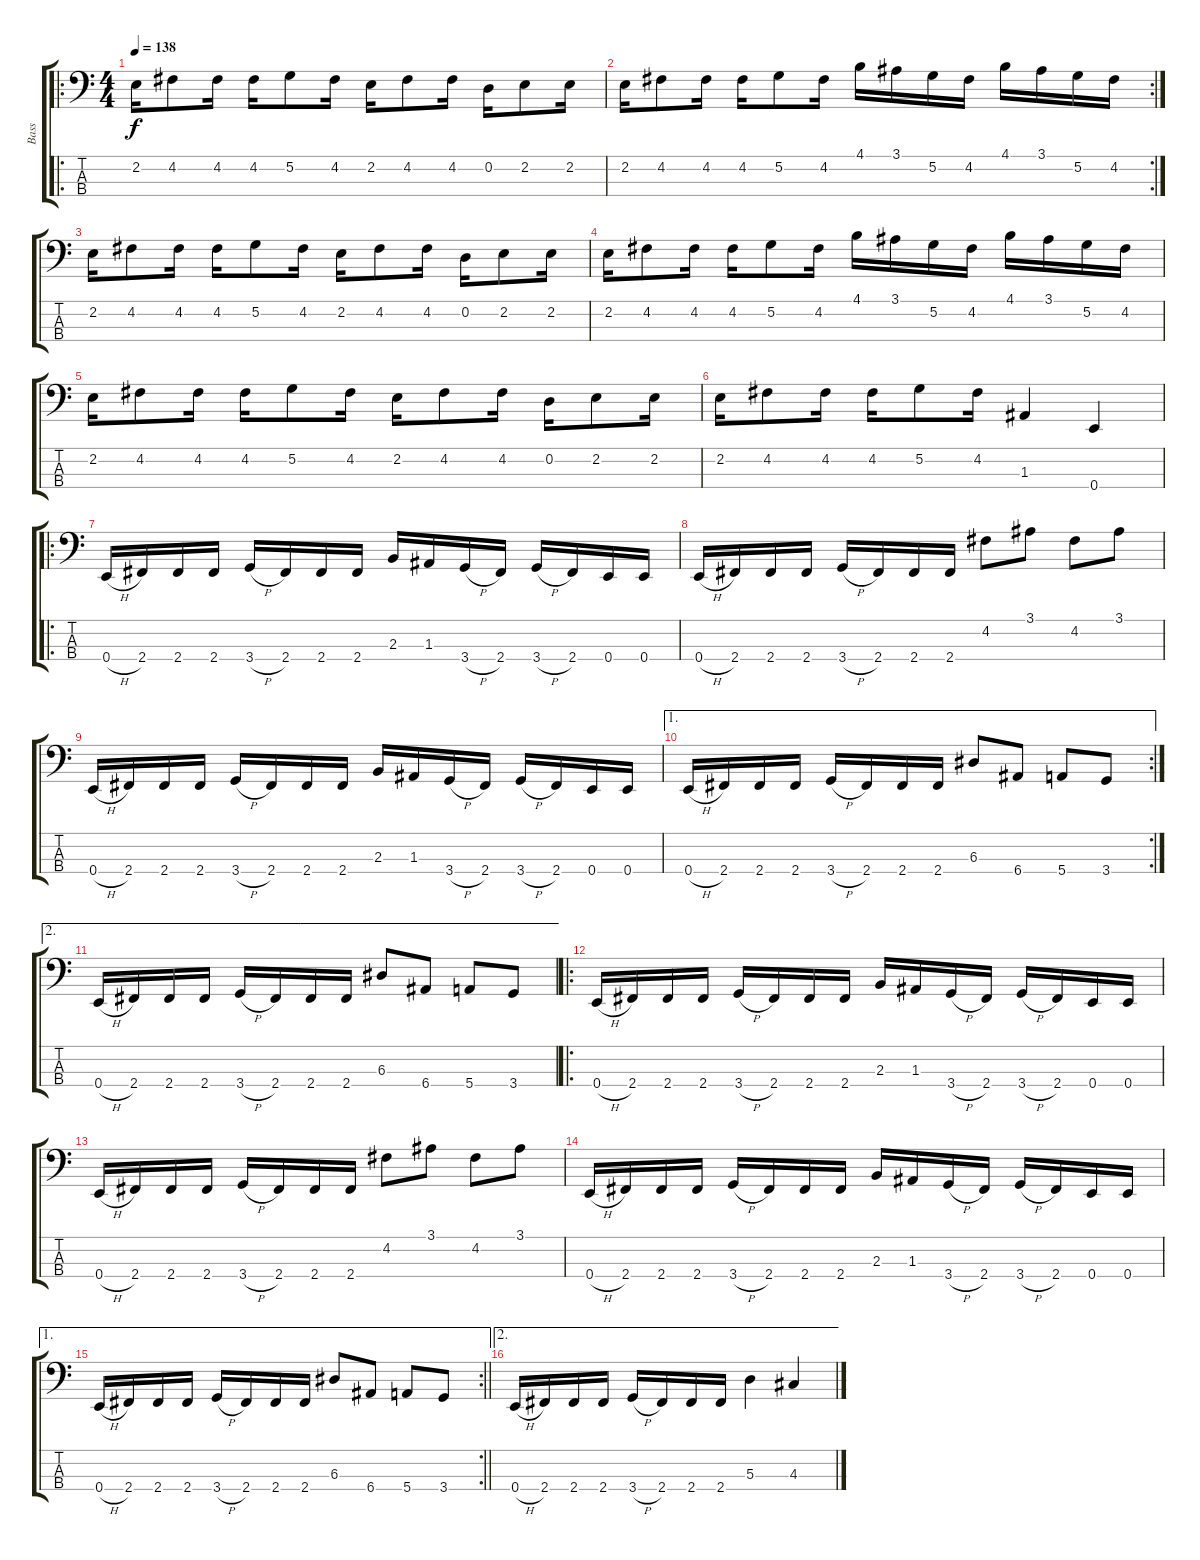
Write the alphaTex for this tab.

\track ("Bass" "Bass") {instrument electricbassfinger}
\staff {score tabs}
\tuning (G2 D2 A1 E1) {hide}
\ro
\ts (4 4)
\tempo 138
\clef f4
\ks c
2.2.16{dy f} 4.2.8 4.2.16 4.2.16 5.2.8 4.2.16 2.2.16 4.2.8 4.2.16 0.2.16 2.2.8 2.2.16 |
\rc 2
2.2.16 4.2.8 4.2.16 4.2.16 5.2.8 4.2.16 4.1.16 3.1.16 5.2.16 4.2.16 4.1.16 3.1.16 5.2.16 4.2.16 |
2.2.16 4.2.8 4.2.16 4.2.16 5.2.8 4.2.16 2.2.16 4.2.8 4.2.16 0.2.16 2.2.8 2.2.16 |
2.2.16 4.2.8 4.2.16 4.2.16 5.2.8 4.2.16 4.1.16 3.1.16 5.2.16 4.2.16 4.1.16 3.1.16 5.2.16 4.2.16 |
2.2.16 4.2.8 4.2.16 4.2.16 5.2.8 4.2.16 2.2.16 4.2.8 4.2.16 0.2.16 2.2.8 2.2.16 |
2.2.16 4.2.8 4.2.16 4.2.16 5.2.8 4.2.16 1.3.4 0.4.4 |
\ro
0.4{h}.16 2.4.16 2.4.16 2.4.16 3.4{h}.16 2.4.16 2.4.16 2.4.16 2.3.16 1.3.16 3.4{h}.16 2.4.16 3.4{h}.16 2.4.16 0.4.16 0.4.16 |
0.4{h}.16 2.4.16 2.4.16 2.4.16 3.4{h}.16 2.4.16 2.4.16 2.4.16 4.2.8 3.1.8 4.2.8 3.1.8 |
0.4{h}.16 2.4.16 2.4.16 2.4.16 3.4{h}.16 2.4.16 2.4.16 2.4.16 2.3.16 1.3.16 3.4{h}.16 2.4.16 3.4{h}.16 2.4.16 0.4.16 0.4.16 |
\ae 1
\rc 2
0.4{h}.16 2.4.16 2.4.16 2.4.16 3.4{h}.16 2.4.16 2.4.16 2.4.16 6.3.8 6.4.8 5.4.8 3.4.8 |
\ae 2
0.4{h}.16 2.4.16 2.4.16 2.4.16 3.4{h}.16 2.4.16 2.4.16 2.4.16 6.3.8 6.4.8 5.4.8 3.4.8 |
\ro
0.4{h}.16 2.4.16 2.4.16 2.4.16 3.4{h}.16 2.4.16 2.4.16 2.4.16 2.3.16 1.3.16 3.4{h}.16 2.4.16 3.4{h}.16 2.4.16 0.4.16 0.4.16 |
0.4{h}.16 2.4.16 2.4.16 2.4.16 3.4{h}.16 2.4.16 2.4.16 2.4.16 4.2.8 3.1.8 4.2.8 3.1.8 |
0.4{h}.16 2.4.16 2.4.16 2.4.16 3.4{h}.16 2.4.16 2.4.16 2.4.16 2.3.16 1.3.16 3.4{h}.16 2.4.16 3.4{h}.16 2.4.16 0.4.16 0.4.16 |
\ae 1
\rc 2
\barLineRight lightlight
0.4{h}.16 2.4.16 2.4.16 2.4.16 3.4{h}.16 2.4.16 2.4.16 2.4.16 6.3.8 6.4.8 5.4.8 3.4.8 |
\ae 2
0.4{h}.16 2.4.16 2.4.16 2.4.16 3.4{h}.16 2.4.16 2.4.16 2.4.16 5.3.4 4.3.4
